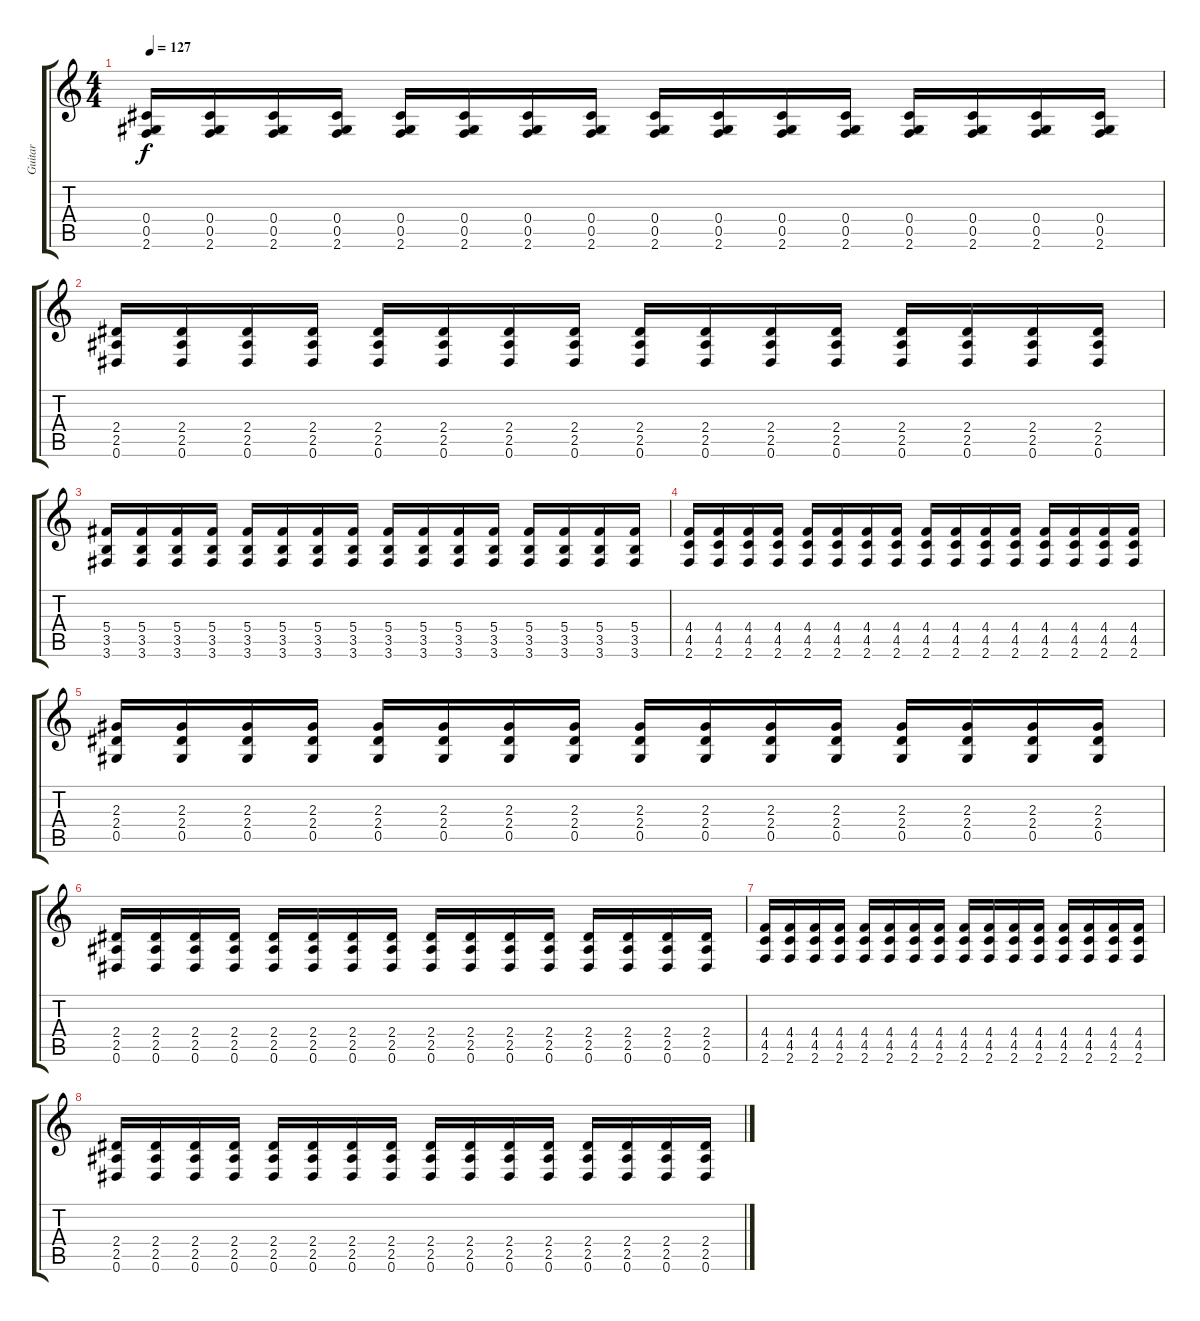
\track ("Guitar" "Guitar") {instrument distortionguitar}
\staff {score tabs}
\tuning (Eb4 Bb3 Gb3 Db3 Ab2 Eb2) {hide}
\ts (4 4)
\tempo 127
\clef g2
\ks c
(0.4 0.5 2.6).16{dy f} (0.4 0.5 2.6).16 (0.4 0.5 2.6).16 (0.4 0.5 2.6).16 (0.4 0.5 2.6).16 (0.4 0.5 2.6).16 (0.4 0.5 2.6).16 (0.4 0.5 2.6).16 (0.4 0.5 2.6).16 (0.4 0.5 2.6).16 (0.4 0.5 2.6).16 (0.4 0.5 2.6).16 (0.4 0.5 2.6).16 (0.4 0.5 2.6).16 (0.4 0.5 2.6).16 (0.4 0.5 2.6).16 |
(2.4 2.5 0.6).16 (2.4 2.5 0.6).16 (2.4 2.5 0.6).16 (2.4 2.5 0.6).16 (2.4 2.5 0.6).16 (2.4 2.5 0.6).16 (2.4 2.5 0.6).16 (2.4 2.5 0.6).16 (2.4 2.5 0.6).16 (2.4 2.5 0.6).16 (2.4 2.5 0.6).16 (2.4 2.5 0.6).16 (2.4 2.5 0.6).16 (2.4 2.5 0.6).16 (2.4 2.5 0.6).16 (2.4 2.5 0.6).16 |
(5.4 3.5 3.6).16 (5.4 3.5 3.6).16 (5.4 3.5 3.6).16 (5.4 3.5 3.6).16 (5.4 3.5 3.6).16 (5.4 3.5 3.6).16 (5.4 3.5 3.6).16 (5.4 3.5 3.6).16 (5.4 3.5 3.6).16 (5.4 3.5 3.6).16 (5.4 3.5 3.6).16 (5.4 3.5 3.6).16 (5.4 3.5 3.6).16 (5.4 3.5 3.6).16 (5.4 3.5 3.6).16 (5.4 3.5 3.6).16 |
(4.4 4.5 2.6).16 (4.4 4.5 2.6).16 (4.4 4.5 2.6).16 (4.4 4.5 2.6).16 (4.4 4.5 2.6).16 (4.4 4.5 2.6).16 (4.4 4.5 2.6).16 (4.4 4.5 2.6).16 (4.4 4.5 2.6).16 (4.4 4.5 2.6).16 (4.4 4.5 2.6).16 (4.4 4.5 2.6).16 (4.4 4.5 2.6).16 (4.4 4.5 2.6).16 (4.4 4.5 2.6).16 (4.4 4.5 2.6).16 |
(2.3 2.4 0.5).16 (2.3 2.4 0.5).16 (2.3 2.4 0.5).16 (2.3 2.4 0.5).16 (2.3 2.4 0.5).16 (2.3 2.4 0.5).16 (2.3 2.4 0.5).16 (2.3 2.4 0.5).16 (2.3 2.4 0.5).16 (2.3 2.4 0.5).16 (2.3 2.4 0.5).16 (2.3 2.4 0.5).16 (2.3 2.4 0.5).16 (2.3 2.4 0.5).16 (2.3 2.4 0.5).16 (2.3 2.4 0.5).16 |
(2.4 2.5 0.6).16 (2.4 2.5 0.6).16 (2.4 2.5 0.6).16 (2.4 2.5 0.6).16 (2.4 2.5 0.6).16 (2.4 2.5 0.6).16 (2.4 2.5 0.6).16 (2.4 2.5 0.6).16 (2.4 2.5 0.6).16 (2.4 2.5 0.6).16 (2.4 2.5 0.6).16 (2.4 2.5 0.6).16 (2.4 2.5 0.6).16 (2.4 2.5 0.6).16 (2.4 2.5 0.6).16 (2.4 2.5 0.6).16 |
(4.4 4.5 2.6).16 (4.4 4.5 2.6).16 (4.4 4.5 2.6).16 (4.4 4.5 2.6).16 (4.4 4.5 2.6).16 (4.4 4.5 2.6).16 (4.4 4.5 2.6).16 (4.4 4.5 2.6).16 (4.4 4.5 2.6).16 (4.4 4.5 2.6).16 (4.4 4.5 2.6).16 (4.4 4.5 2.6).16 (4.4 4.5 2.6).16 (4.4 4.5 2.6).16 (4.4 4.5 2.6).16 (4.4 4.5 2.6).16 |
(2.4 2.5 0.6).16 (2.4 2.5 0.6).16 (2.4 2.5 0.6).16 (2.4 2.5 0.6).16 (2.4 2.5 0.6).16 (2.4 2.5 0.6).16 (2.4 2.5 0.6).16 (2.4 2.5 0.6).16 (2.4 2.5 0.6).16 (2.4 2.5 0.6).16 (2.4 2.5 0.6).16 (2.4 2.5 0.6).16 (2.4 2.5 0.6).16 (2.4 2.5 0.6).16 (2.4 2.5 0.6).16 (2.4 2.5 0.6).16
